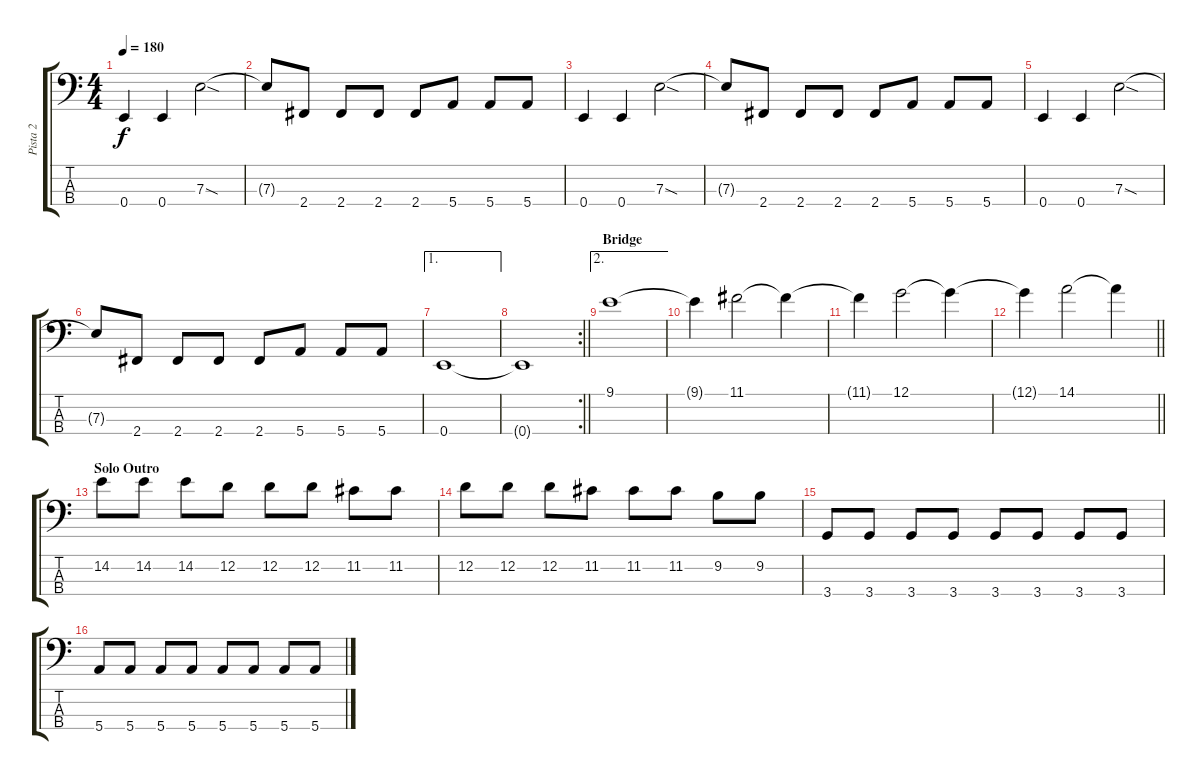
\track ("Pista 2" "Pista 2") {instrument electricbassfinger}
\staff {score tabs}
\tuning (G2 D2 A1 E1) {hide}
\ts (4 4)
\tempo 180
\clef f4
\ks c
0.4.4{dy f} 0.4.4 7.3{sod}.2 |
7.3{t}.8 2.4.8 2.4.8 2.4.8 2.4.8 5.4.8 5.4.8 5.4.8 |
0.4.4 0.4.4 7.3{sod}.2 |
7.3{t}.8 2.4.8 2.4.8 2.4.8 2.4.8 5.4.8 5.4.8 5.4.8 |
0.4.4 0.4.4 7.3{sod}.2 |
7.3{t}.8 2.4.8 2.4.8 2.4.8 2.4.8 5.4.8 5.4.8 5.4.8 |
\ae 1
0.4.1 |
\rc 2
\barLineRight lightlight
0.4{t}.1 |
\ae 2
\section ("" "Bridge")
9.1.1 |
9.1{t}.4 11.1.2 11.1{t}.4 |
11.1{t}.4 12.1.2 12.1{t}.4 |
\barLineRight lightlight
12.1{t}.4 14.1.2 14.1{t}.4 |
\section ("" "Solo Outro")
14.2.8 14.2.8 14.2.8 12.2.8 12.2.8 12.2.8 11.2.8 11.2.8 |
12.2.8 12.2.8 12.2.8 11.2.8 11.2.8 11.2.8 9.2.8 9.2.8 |
3.4.8 3.4.8 3.4.8 3.4.8 3.4.8 3.4.8 3.4.8 3.4.8 |
5.4.8 5.4.8 5.4.8 5.4.8 5.4.8 5.4.8 5.4.8 5.4.8
